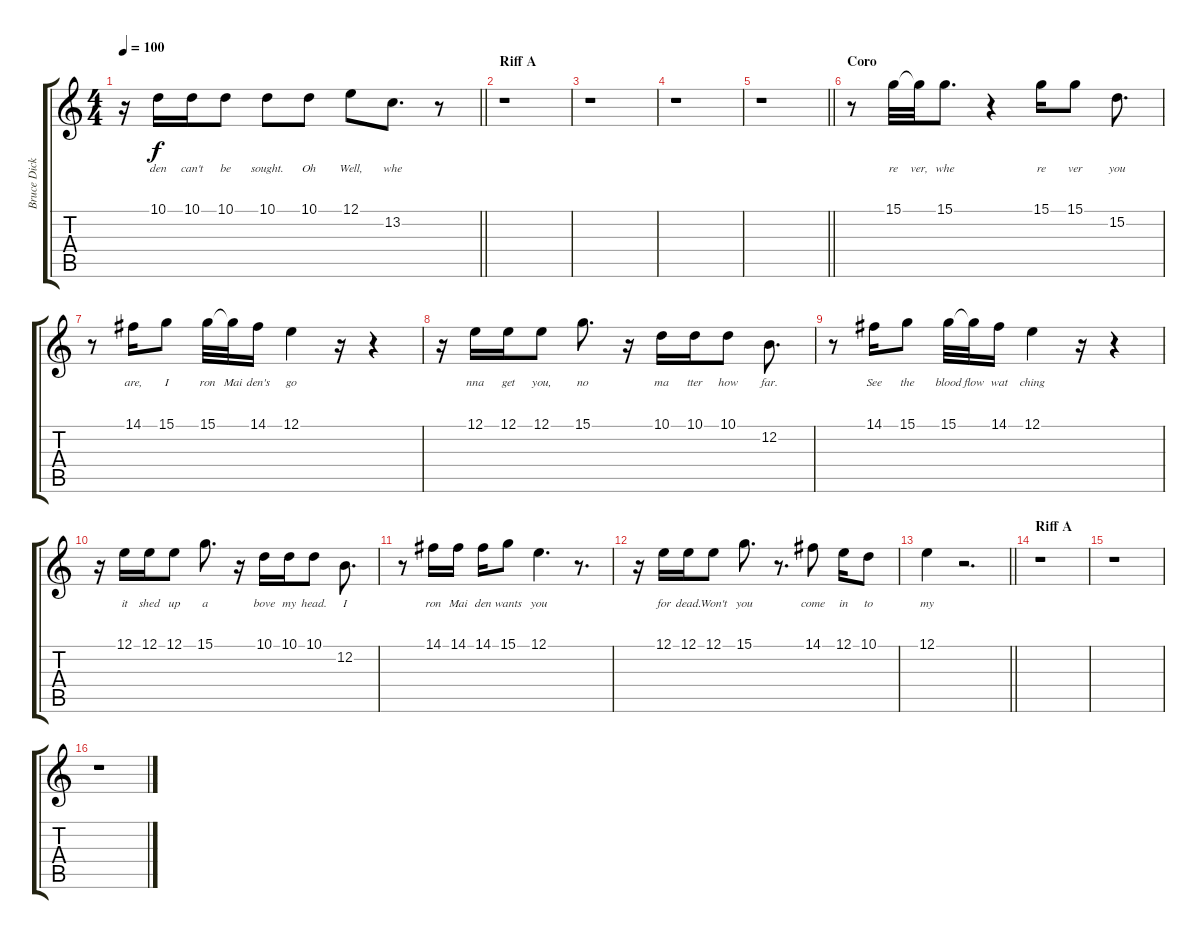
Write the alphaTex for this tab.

\track ("Bruce Dickinson" "Bruce Dick") {instrument lead2sawtooth}
\staff {score tabs}
\tuning (E4 B3 G3 D3 A2 E2) {hide}
\ts (4 4)
\tempo 100
\clef g2
\barLineRight lightlight
\ks c
r.16{dy f} 10.1.16{lyrics (0 "den") lyrics (1 "") lyrics (2 "") lyrics (3 "") lyrics (4 "")} 10.1.16{lyrics (0 "can't") lyrics (1 "") lyrics (2 "") lyrics (3 "") lyrics (4 "")} 10.1.8{lyrics (0 "be") lyrics (1 "") lyrics (2 "") lyrics (3 "") lyrics (4 "")} 10.1.8{lyrics (0 "sought.") lyrics (1 "") lyrics (2 "") lyrics (3 "") lyrics (4 "")} 10.1.8{lyrics (0 "Oh") lyrics (1 "") lyrics (2 "") lyrics (3 "") lyrics (4 "")} 12.1.8{lyrics (0 "Well,") lyrics (1 "") lyrics (2 "") lyrics (3 "") lyrics (4 "")} 13.2.8{d lyrics (0 "whe") lyrics (1 "") lyrics (2 "") lyrics (3 "") lyrics (4 "")} r.8 |
\section ("" "Riff A")
r.1 |
r.1 |
r.1 |
\barLineRight lightlight
r.1 |
\section ("" "Coro")
r.8 15.1.32{lyrics (0 "re") lyrics (1 "") lyrics (2 "") lyrics (3 "") lyrics (4 "")} 15.1{t}.32{lyrics (0 "ver,") lyrics (1 "") lyrics (2 "") lyrics (3 "") lyrics (4 "")} 15.1.8{d lyrics (0 "whe") lyrics (1 "") lyrics (2 "") lyrics (3 "") lyrics (4 "")} r.4 15.1.16{lyrics (0 "re") lyrics (1 "") lyrics (2 "") lyrics (3 "") lyrics (4 "")} 15.1.8{lyrics (0 "ver") lyrics (1 "") lyrics (2 "") lyrics (3 "") lyrics (4 "")} 15.2.8{d lyrics (0 "you") lyrics (1 "") lyrics (2 "") lyrics (3 "") lyrics (4 "")} |
r.8 14.1.16{lyrics (0 "are,") lyrics (1 "") lyrics (2 "") lyrics (3 "") lyrics (4 "")} 15.1.8{lyrics (0 "I") lyrics (1 "") lyrics (2 "") lyrics (3 "") lyrics (4 "")} 15.1.32{lyrics (0 "ron") lyrics (1 "") lyrics (2 "") lyrics (3 "") lyrics (4 "")} 15.1{t}.32{lyrics (0 "Mai") lyrics (1 "") lyrics (2 "") lyrics (3 "") lyrics (4 "")} 14.1.16{lyrics (0 "den's") lyrics (1 "") lyrics (2 "") lyrics (3 "") lyrics (4 "")} 12.1.4{lyrics (0 "go") lyrics (1 "") lyrics (2 "") lyrics (3 "") lyrics (4 "")} r.16 r.4 |
r.16 12.1.16{lyrics (0 "nna") lyrics (1 "") lyrics (2 "") lyrics (3 "") lyrics (4 "")} 12.1.16{lyrics (0 "get") lyrics (1 "") lyrics (2 "") lyrics (3 "") lyrics (4 "")} 12.1.8{lyrics (0 "you,") lyrics (1 "") lyrics (2 "") lyrics (3 "") lyrics (4 "")} 15.1.8{d lyrics (0 "no") lyrics (1 "") lyrics (2 "") lyrics (3 "") lyrics (4 "")} r.16 10.1.16{lyrics (0 "ma") lyrics (1 "") lyrics (2 "") lyrics (3 "") lyrics (4 "")} 10.1.16{lyrics (0 "tter") lyrics (1 "") lyrics (2 "") lyrics (3 "") lyrics (4 "")} 10.1.8{lyrics (0 "how") lyrics (1 "") lyrics (2 "") lyrics (3 "") lyrics (4 "")} 12.2.8{d lyrics (0 "far.") lyrics (1 "") lyrics (2 "") lyrics (3 "") lyrics (4 "")} |
r.8 14.1.16{lyrics (0 "See") lyrics (1 "") lyrics (2 "") lyrics (3 "") lyrics (4 "")} 15.1.8{lyrics (0 "the") lyrics (1 "") lyrics (2 "") lyrics (3 "") lyrics (4 "")} 15.1.32{lyrics (0 "blood") lyrics (1 "") lyrics (2 "") lyrics (3 "") lyrics (4 "")} 15.1{t}.32{lyrics (0 "flow") lyrics (1 "") lyrics (2 "") lyrics (3 "") lyrics (4 "")} 14.1.16{lyrics (0 "wat") lyrics (1 "") lyrics (2 "") lyrics (3 "") lyrics (4 "")} 12.1.4{lyrics (0 "ching") lyrics (1 "") lyrics (2 "") lyrics (3 "") lyrics (4 "")} r.16 r.4 |
r.16 12.1.16{lyrics (0 "it") lyrics (1 "") lyrics (2 "") lyrics (3 "") lyrics (4 "")} 12.1.16{lyrics (0 "shed") lyrics (1 "") lyrics (2 "") lyrics (3 "") lyrics (4 "")} 12.1.8{lyrics (0 "up") lyrics (1 "") lyrics (2 "") lyrics (3 "") lyrics (4 "")} 15.1.8{d lyrics (0 "a") lyrics (1 "") lyrics (2 "") lyrics (3 "") lyrics (4 "")} r.16 10.1.16{lyrics (0 "bove") lyrics (1 "") lyrics (2 "") lyrics (3 "") lyrics (4 "")} 10.1.16{lyrics (0 "my") lyrics (1 "") lyrics (2 "") lyrics (3 "") lyrics (4 "")} 10.1.8{lyrics (0 "head.") lyrics (1 "") lyrics (2 "") lyrics (3 "") lyrics (4 "")} 12.2.8{d lyrics (0 "I") lyrics (1 "") lyrics (2 "") lyrics (3 "") lyrics (4 "")} |
r.8 14.1.16{lyrics (0 "ron") lyrics (1 "") lyrics (2 "") lyrics (3 "") lyrics (4 "")} 14.1.16{lyrics (0 "Mai") lyrics (1 "") lyrics (2 "") lyrics (3 "") lyrics (4 "")} 14.1.16{lyrics (0 "den") lyrics (1 "") lyrics (2 "") lyrics (3 "") lyrics (4 "")} 15.1.8{lyrics (0 "wants") lyrics (1 "") lyrics (2 "") lyrics (3 "") lyrics (4 "")} 12.1.4{d lyrics (0 "you") lyrics (1 "") lyrics (2 "") lyrics (3 "") lyrics (4 "")} r.8{d} |
r.16 12.1.16{lyrics (0 "for") lyrics (1 "") lyrics (2 "") lyrics (3 "") lyrics (4 "")} 12.1.16{lyrics (0 "dead.") lyrics (1 "") lyrics (2 "") lyrics (3 "") lyrics (4 "")} 12.1.8{lyrics (0 "Won't") lyrics (1 "") lyrics (2 "") lyrics (3 "") lyrics (4 "")} 15.1.8{d lyrics (0 "you") lyrics (1 "") lyrics (2 "") lyrics (3 "") lyrics (4 "")} r.8{d} 14.1.8{lyrics (0 "come") lyrics (1 "") lyrics (2 "") lyrics (3 "") lyrics (4 "")} 12.1.16{lyrics (0 "in") lyrics (1 "") lyrics (2 "") lyrics (3 "") lyrics (4 "")} 10.1.8{lyrics (0 "to") lyrics (1 "") lyrics (2 "") lyrics (3 "") lyrics (4 "")} |
\barLineRight lightlight
12.1.4{lyrics (0 "my") lyrics (1 "") lyrics (2 "") lyrics (3 "") lyrics (4 "")} r.2{d} |
\section ("" "Riff A")
r.1 |
r.1 |
r.1
